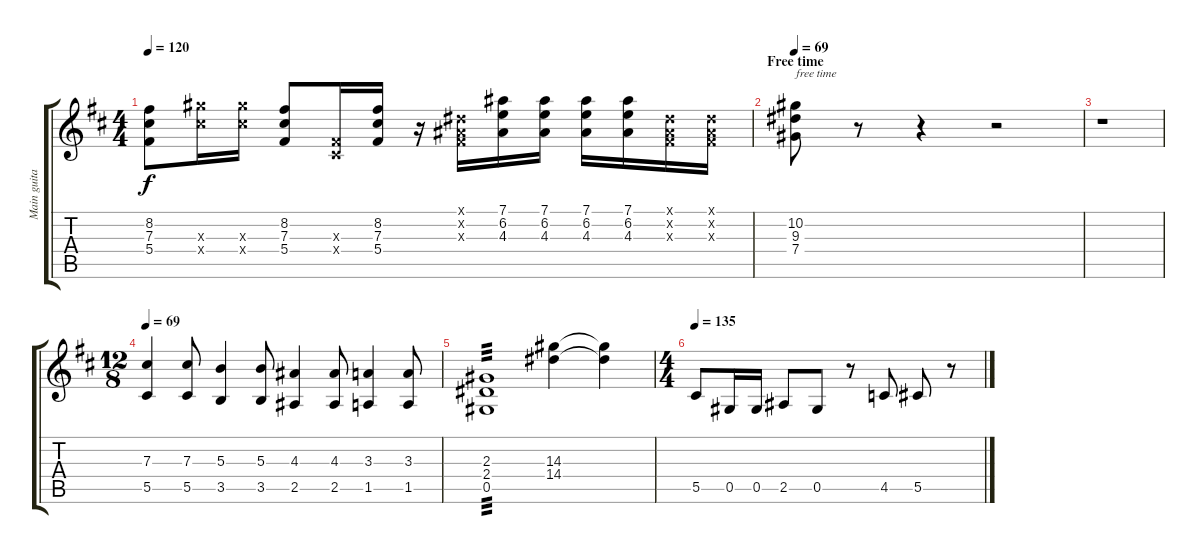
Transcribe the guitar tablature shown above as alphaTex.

\track ("Main guitar" "Main guita") {instrument electricguitarclean}
\staff {score tabs}
\tuning (Eb4 Bb3 Gb3 Db3 Ab2 Eb2) {hide}
\ts (4 4)
\tempo 120
\clef g2
\ks d
(8.2 7.3 5.4).8{dy f} (14.3{x} 12.4{x}).16 (14.3{x} 12.4{x}).16 (8.2 7.3 5.4).8 (0.3{x} 0.4{x}).16 (8.2 7.3 5.4).16 r.16 (0.1{x} 0.2{x} 0.3{x}).16 (7.1 6.2 4.3).16 (7.1 6.2 4.3).16 (7.1 6.2 4.3).16 (7.1 6.2 4.3).16 (0.1{x} 0.2{x} 0.3{x}).16 (0.1{x} 0.2{x} 0.3{x}).16 |
\section ("" "Free time")
\tempo 69
(10.2 9.3 7.4).8{txt "free time"} r.8 r.4 r.2 |
r.1 |
\ts (12 8)
\tempo 69
(7.3 5.5).4 (7.3 5.5).8 (5.3 3.5).4 (5.3 3.5).8 (4.3 2.5).4 (4.3 2.5).8 (3.3 1.5).4 (3.3 1.5).8 |
(2.3 2.4 0.5).1{tp 3} (14.3 14.4).4 (14.3{t} 14.4{t}).4 |
\ts (4 4)
\tempo 135
5.5.8 0.5.16 0.5.16 2.5.8 0.5.8 r.8 4.5.8 5.5.8 r.8
